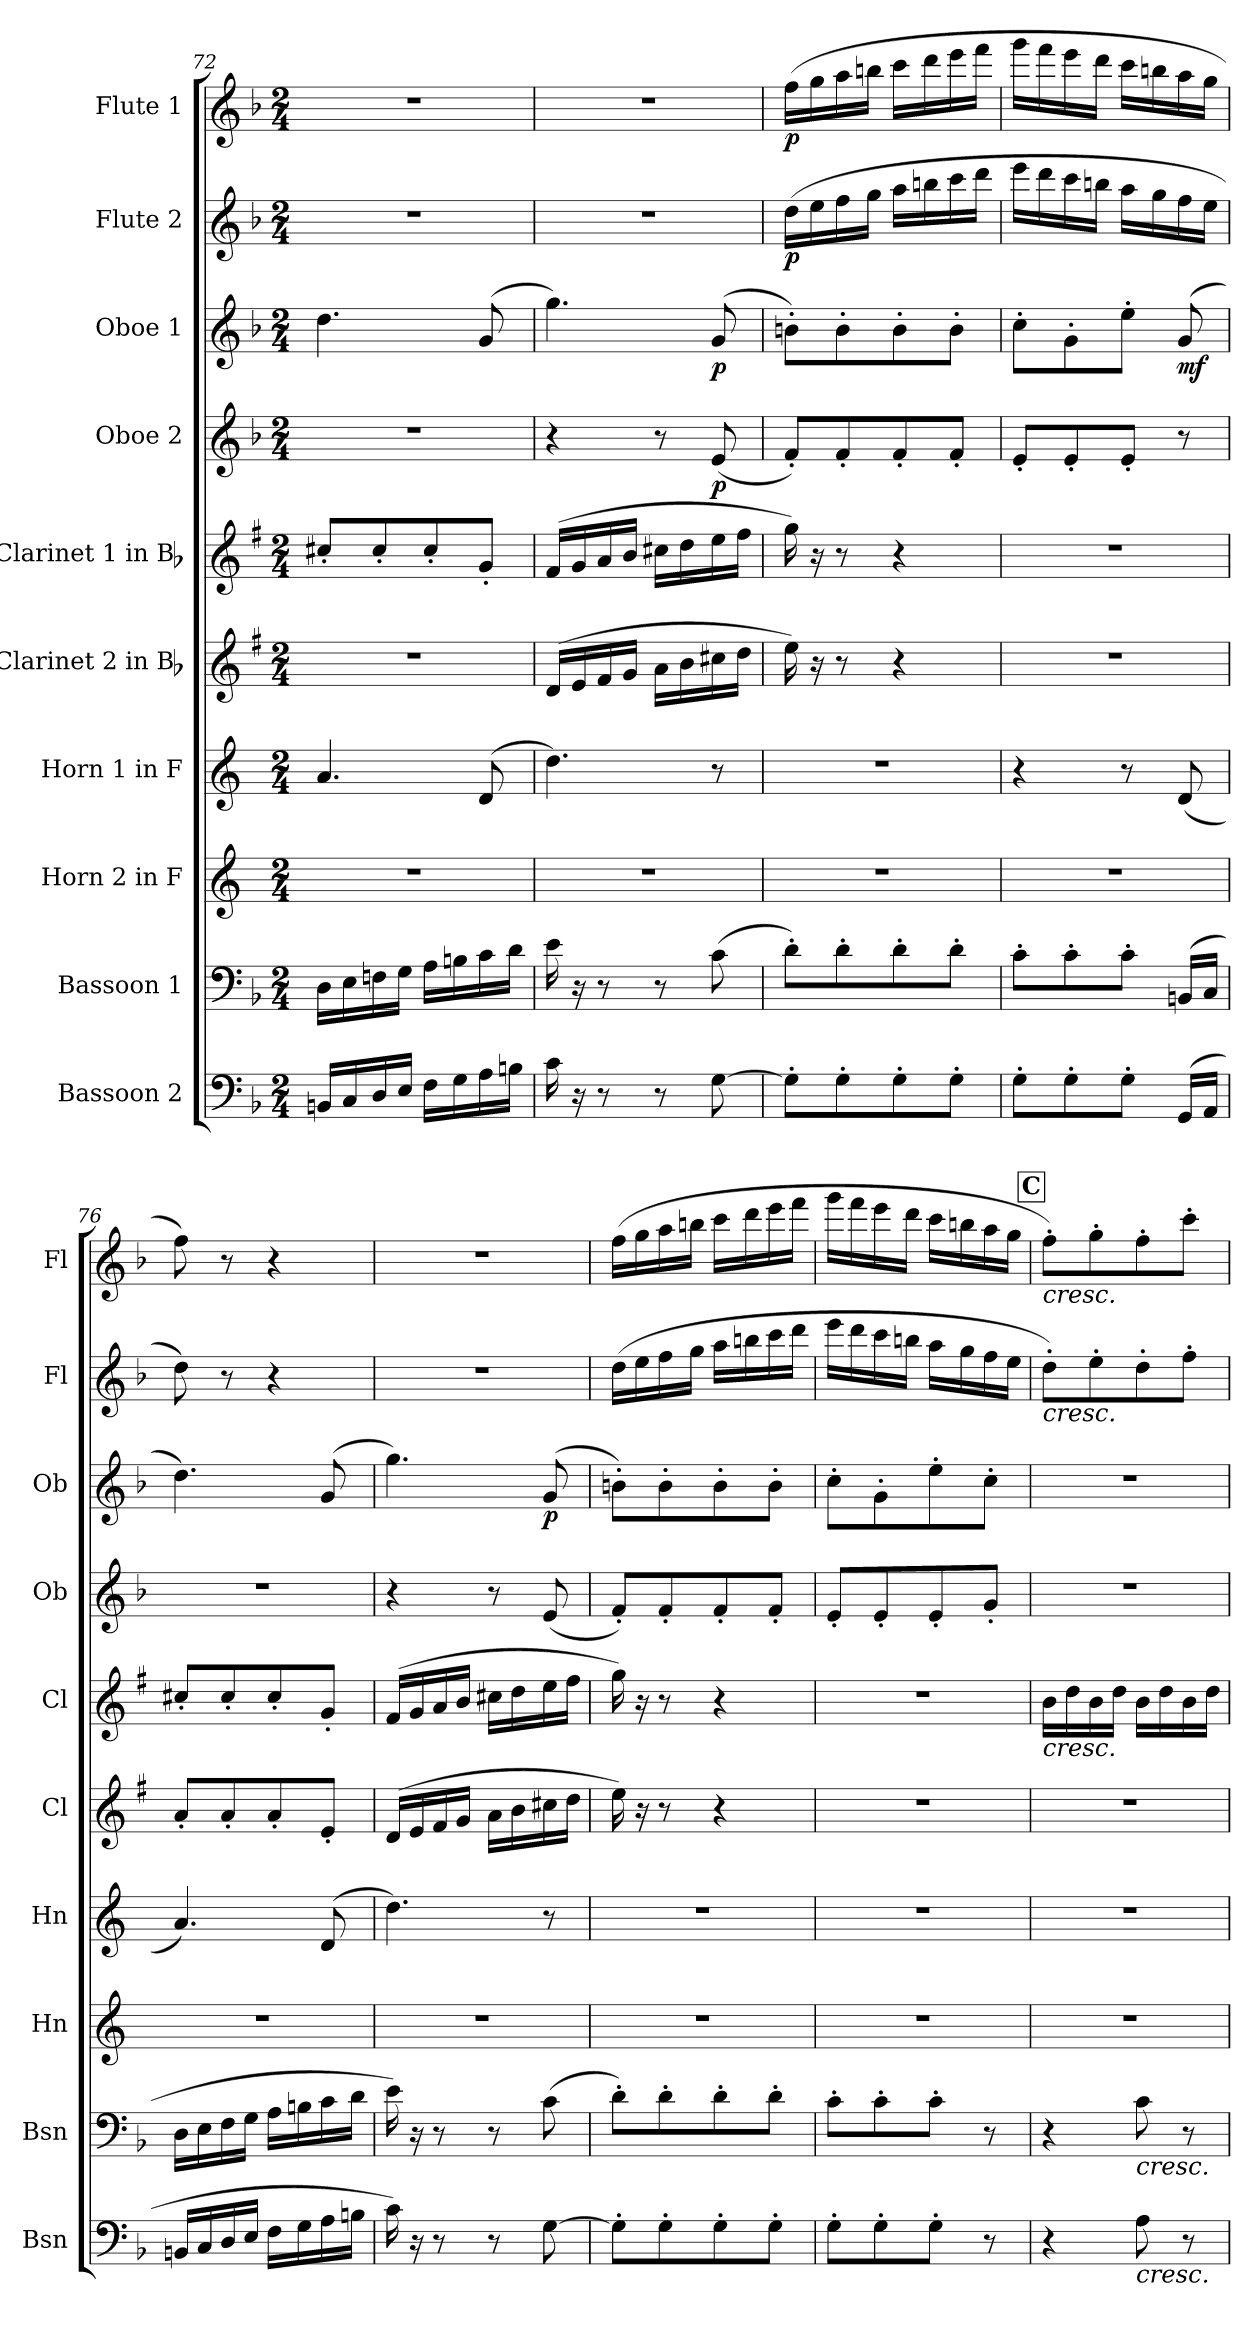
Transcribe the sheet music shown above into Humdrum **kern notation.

**kern	**kern	**kern	**kern	**kern	**kern	**kern	**dynam	**kern	**dynam	**kern	**dynam	**kern	**dynam
*part10	*part9	*part8	*part7	*part6	*part5	*part4	*part4	*part3	*part3	*part2	*part2	*part1	*part1
*staff10	*staff9	*staff8	*staff7	*staff6	*staff5	*staff4	*staff4	*staff3	*staff3	*staff2	*staff2	*staff1	*staff1
*I"Bassoon 2	*I"Bassoon 1	*I"Horn 2 in F	*I"Horn 1 in F	*I"Clarinet 2 in Bb	*I"Clarinet 1 in Bb	*I"Oboe 2	*	*I"Oboe 1	*	*I"Flute 2	*	*I"Flute 1	*
*I'Bsn	*I'Bsn	*I'Hn	*I'Hn	*I'Cl	*I'Cl	*I'Ob	*	*I'Ob	*	*I'Fl	*	*I'Fl	*
*clefF4	*clefF4	*clefG2	*clefG2	*clefG2	*clefG2	*clefG2	*	*clefG2	*	*clefG2	*	*clefG2	*
*	*	*ITrd4c7	*ITrd4c7	*ITrd1c2	*ITrd1c2	*	*	*	*	*	*	*	*
*k[b-]	*k[b-]	*k[b-]	*k[b-]	*k[b-]	*k[b-]	*k[b-]	*	*k[b-]	*	*k[b-]	*	*k[b-]	*
*M2/4	*M2/4	*M2/4	*M2/4	*M2/4	*M2/4	*M2/4	*	*M2/4	*	*M2/4	*	*M2/4	*
=72	=72	=72	=72	=72	=72	=72	=72	=72	=72	=72	=72	=72	=72
16BBn/LL	16D\LL	2r	4.d/	2r	8bn'/L	2r	.	4.dd\	.	2r	.	2r	.
16C/	16E\	.	.	.	.	.	.	.	.	.	.	.	.
16D/	16Fn\	.	.	.	8b'/	.	.	.	.	.	.	.	.
16E/JJ	16G\JJ	.	.	.	.	.	.	.	.	.	.	.	.
16F\LL	16A\LL	.	.	.	8b'/	.	.	.	.	.	.	.	.
16G\	16Bn\	.	.	.	.	.	.	.	.	.	.	.	.
16A\	16c\	.	(8G/	.	8f'/J	.	.	(8g/	.	.	.	.	.
16Bn\JJ	16d\JJ	.	.	.	.	.	.	.	.	.	.	.	.
=73	=73	=73	=73	=73	=73	=73	=73	=73	=73	=73	=73	=73	=73
16c\	16e\	2r	4.g\)	(16c/LL	(16e/LL	4r	.	4.gg\)	.	2r	.	2r	.
16r	16r	.	.	16d/	16f/	.	.	.	.	.	.	.	.
8r	8r	.	.	16e/	16g/	.	.	.	.	.	.	.	.
.	.	.	.	16f/JJ	16a/JJ	.	.	.	.	.	.	.	.
8r	8r	.	.	16g\LL	16bn\LL	8r	.	.	.	.	.	.	.
.	.	.	.	16a\	16cc\	.	.	.	.	.	.	.	.
!	!	!	!	!	!	!	!LO:DY:b	!	!LO:DY:b	!	!	!	!
[8G\	(8c\	.	8r	16bn\	16dd\	(8e/	p	(8g/	p	.	.	.	.
.	.	.	.	16cc\JJ	16ee\JJ	.	.	.	.	.	.	.	.
=74	=74	=74	=74	=74	=74	=74	=74	=74	=74	=74	=74	=74	=74
!	!	!	!	!	!	!	!	!	!	!	!LO:DY:b	!	!LO:DY:b
8G'\L]	8d'\L)	2r	2r	16dd\)	16ff\)	8f'/L)	.	8bn'\L)	.	(16dd\LL	p	(16ff\LL	p
.	.	.	.	16r	16r	.	.	.	.	16ee\	.	16gg\	.
8G'\	8d'\	.	.	8r	8r	8f'/	.	8b'\	.	16ff\	.	16aa\	.
.	.	.	.	.	.	.	.	.	.	16gg\JJ	.	16bbn\JJ	.
8G'\	8d'\	.	.	4r	4r	8f'/	.	8b'\	.	16aa\LL	.	16ccc\LL	.
.	.	.	.	.	.	.	.	.	.	16bbn\	.	16ddd\	.
8G'\J	8d'\J	.	.	.	.	8f'/J	.	8b'\J	.	16ccc\	.	16eee\	.
.	.	.	.	.	.	.	.	.	.	16ddd\JJ	.	16fff\JJ	.
=75	=75	=75	=75	=75	=75	=75	=75	=75	=75	=75	=75	=75	=75
8G'\L	8c'\L	2r	4r	2r	2r	8e'/L	.	8cc'\L	.	16eee\LL	.	16ggg\LL	.
.	.	.	.	.	.	.	.	.	.	16ddd\	.	16fff\	.
8G'\	8c'\	.	.	.	.	8e'/	.	8g'\	.	16ccc\	.	16eee\	.
.	.	.	.	.	.	.	.	.	.	16bbn\JJ	.	16ddd\JJ	.
8G'\J	8c'\J	.	8r	.	.	8e'/J	.	8ee'\J	.	16aa\LL	.	16ccc\LL	.
.	.	.	.	.	.	.	.	.	.	16gg\	.	16bbn\	.
!	!	!	!	!	!	!	!	!	!LO:DY:b	!	!	!	!
(16GG/LL	(16BBn/LL	.	(8G/	.	.	8r	.	(8g/	mf	16ff\	.	16aa\	.
16AA/JJ	16C/JJ	.	.	.	.	.	.	.	.	16ee\JJ	.	16gg\JJ	.
=76	=76	=76	=76	=76	=76	=76	=76	=76	=76	=76	=76	=76	=76
16BBn/LL	16D\LL	2r	4.d/)	8g'/L	8bn'/L	2r	.	4.dd\)	.	8dd\)	.	8ff\)	.
16C/	16E\	.	.	.	.	.	.	.	.	.	.	.	.
16D/	16F\	.	.	8g'/	8b'/	.	.	.	.	8r	.	8r	.
16E/JJ	16G\JJ	.	.	.	.	.	.	.	.	.	.	.	.
16F\LL	16A\LL	.	.	8g'/	8b'/	.	.	.	.	4r	.	4r	.
16G\	16Bn\	.	.	.	.	.	.	.	.	.	.	.	.
16A\	16c\	.	(8G/	8d'/J	8f'/J	.	.	(8g/	.	.	.	.	.
16Bn\JJ	16d\JJ	.	.	.	.	.	.	.	.	.	.	.	.
=77	=77	=77	=77	=77	=77	=77	=77	=77	=77	=77	=77	=77	=77
16c\)	16e\)	2r	4.g\)	(16c/LL	(16e/LL	4r	.	4.gg\)	.	2r	.	2r	.
16r	16r	.	.	16d/	16f/	.	.	.	.	.	.	.	.
8r	8r	.	.	16e/	16g/	.	.	.	.	.	.	.	.
.	.	.	.	16f/JJ	16a/JJ	.	.	.	.	.	.	.	.
8r	8r	.	.	16g\LL	16bn\LL	8r	.	.	.	.	.	.	.
.	.	.	.	16a\	16cc\	.	.	.	.	.	.	.	.
!	!	!	!	!	!	!	!	!	!LO:DY:b	!	!	!	!
[8G\	(8c\	.	8r	16bn\	16dd\	(8e/	.	(8g/	p	.	.	.	.
.	.	.	.	16cc\JJ	16ee\JJ	.	.	.	.	.	.	.	.
=78	=78	=78	=78	=78	=78	=78	=78	=78	=78	=78	=78	=78	=78
8G'\L]	8d'\L)	2r	2r	16dd\)	16ff\)	8f'/L)	.	8bn'\L)	.	(16dd\LL	.	(16ff\LL	.
.	.	.	.	16r	16r	.	.	.	.	16ee\	.	16gg\	.
8G'\	8d'\	.	.	8r	8r	8f'/	.	8b'\	.	16ff\	.	16aa\	.
.	.	.	.	.	.	.	.	.	.	16gg\JJ	.	16bbn\JJ	.
8G'\	8d'\	.	.	4r	4r	8f'/	.	8b'\	.	16aa\LL	.	16ccc\LL	.
.	.	.	.	.	.	.	.	.	.	16bbn\	.	16ddd\	.
8G'\J	8d'\J	.	.	.	.	8f'/J	.	8b'\J	.	16ccc\	.	16eee\	.
.	.	.	.	.	.	.	.	.	.	16ddd\JJ	.	16fff\JJ	.
!!LO:PB:g=z
=79	=79	=79	=79	=79	=79	=79	=79	=79	=79	=79	=79	=79	=79
8G'\L	8c'\L	2r	2r	2r	2r	8e'/L	.	8cc'\L	.	16eee\LL	.	16ggg\LL	.
.	.	.	.	.	.	.	.	.	.	16ddd\	.	16fff\	.
8G'\	8c'\	.	.	.	.	8e'/	.	8g'\	.	16ccc\	.	16eee\	.
.	.	.	.	.	.	.	.	.	.	16bbn\JJ	.	16ddd\JJ	.
8G'\J	8c'\J	.	.	.	.	8e'/	.	8ee'\	.	16aa\LL	.	16ccc\LL	.
.	.	.	.	.	.	.	.	.	.	16gg\	.	16bbn\	.
8r	8r	.	.	.	.	8g'/J	.	8cc'\J	.	16ff\	.	16aa\	.
.	.	.	.	.	.	.	.	.	.	16ee\JJ	.	16gg\JJ	.
!!LO:REH:place=s1:a:B:cj:fs=14:t=C
=80	=80	=80	=80	=80	=80	=80	=80	=80	=80	=80	=80	=80	=80
!	!	!	!	!	!	!	!	!	!	!	!	!LO:TX:b:i:t=cresc.	!
!	!	!	!	!	!	!	!	!	!	!LO:TX:b:i:t=cresc.	!	!	!
!	!	!	!	!	!LO:TX:b:i:t=cresc.	!	!	!	!	!	!	!	!
4r	4r	2r	2r	2r	16a\LL	2r	.	2r	.	8dd'\L)	.	8ff'\L)	.
.	.	.	.	.	16cc\	.	.	.	.	.	.	.	.
.	.	.	.	.	16a\	.	.	.	.	8ee'\	.	8gg'\	.
.	.	.	.	.	16cc\JJ	.	.	.	.	.	.	.	.
!	!LO:TX:b:i:t=cresc.	!	!	!	!	!	!	!	!	!	!	!	!
!LO:TX:b:i:t=cresc.	!	!	!	!	!	!	!	!	!	!	!	!	!
8A\	8c\	.	.	.	16a\LL	.	.	.	.	8dd'\	.	8ff'\	.
.	.	.	.	.	16cc\	.	.	.	.	.	.	.	.
8r	8r	.	.	.	16a\	.	.	.	.	8ff'\J	.	8ccc'\J	.
.	.	.	.	.	16cc\JJ	.	.	.	.	.	.	.	.
=	=	=	=	=	=	=	=	=	=	=	=	=	=
*-	*-	*-	*-	*-	*-	*-	*-	*-	*-	*-	*-	*-	*-
